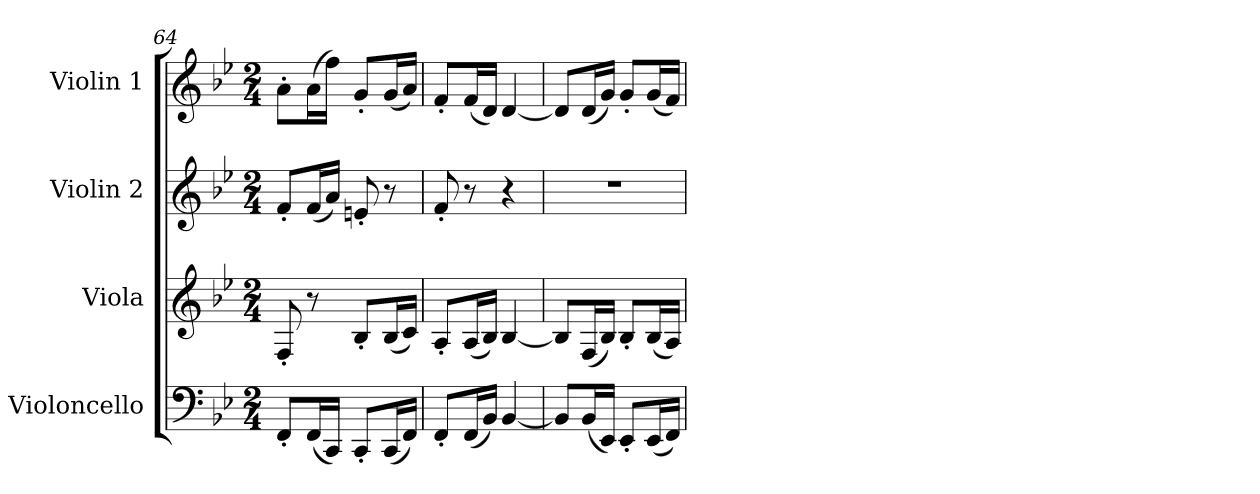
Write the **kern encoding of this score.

**kern	**kern	**kern	**kern
*part4	*part3	*part2	*part1
*staff4	*staff3	*staff2	*staff1
*I"Violoncello	*I"Viola	*I"Violin 2	*I"Violin 1
*I'Vc	*I'Vla	*I'Vln	*I'Vln
!!LO:LB:g=z
*clefF4	*clefG2	*clefG2	*clefG2
*k[b-e-]	*k[b-e-]	*k[b-e-]	*k[b-e-]
*M2/4	*M2/4	*M2/4	*M2/4
=64	=64	=64	=64
8FF'/L	8F'/	8f'/L	8a'\L
(16FF/L	8r	(16f/L	(16a\L
16CC/JJ)	.	16a/JJ)	16ff\JJ)
8CC'/L	8B-'/L	8en'/	8g'/L
(16CC/L	(16B-/L	8r	(16g/L
16FF/JJ)	16c/JJ)	.	16a/JJ)
=65	=65	=65	=65
8FF'/L	8A'/L	8f'/	8f'/L
(16FF/L	(16A/L	8r	(16f/L
16BB-/JJ)	16B-/JJ)	.	16d/JJ)
[4BB-/	[4B-/	4r	[4d/
!!LO:LB:g=z
=66	=66	=66	=66
8BB-/L]	8B-/L]	2r	8d/L]
(16BB-/L	(16F/L	.	(16d/L
16EE-/JJ)	16B-/JJ)	.	16g/JJ)
8EE-'/L	8B-'/L	.	8g'/L
(16EE-/L	(16B-/L	.	(16g/L
16FF/JJ)	16A/JJ)	.	16f/JJ)
=	=	=	=
*-	*-	*-	*-
